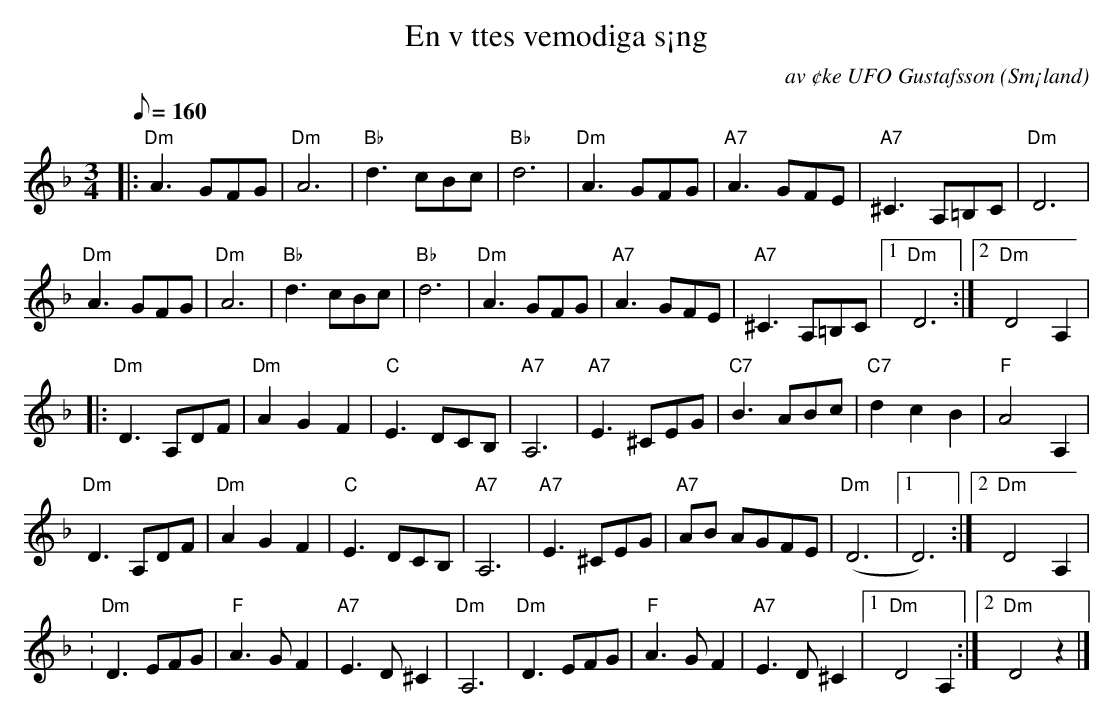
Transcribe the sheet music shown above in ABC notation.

X:1
T:En v ttes vemodiga s¡ng
C:av ¢ke UFO Gustafsson
O:Sm¡land
M:3/4
L:1/8
Q:160
K:F
|: "Dm"A3 GFG | "Dm"A6 | "Bb"d3 cBc | "Bb"d6 | "Dm"A3 GFG | "A7"A3 GFE | "A7"^C3 A,=B,C | "Dm"D6 |
   "Dm"A3 GFG | "Dm"A6 | "Bb"d3 cBc | "Bb"d6 | "Dm"A3 GFG | "A7"A3 GFE | "A7"^C3 A,=B,C |1 "Dm"D6 :|2 "Dm"D4 A,2 |
|: "Dm"D3 A,DF | "Dm"A2 G2 F2 | "C"E3 DCB, | "A7"A,6 | "A7"E3 ^CEG | "C7"B3 ABc | "C7"d2 c2 B2 | "F"A4 A,2 |
   "Dm"D3 A,DF | "Dm"A2 G2 F2 | "C"E3 DCB, | "A7"A,6 | "A7"E3 ^CEG | "A7"AB AGFE | ("Dm"D6 |1 D6) :|2 "Dm"D4 A,2 |
: "Dm"D3 EFG | "F"A3 G F2 | "A7"E3 D ^C2 | "Dm"A,6 | "Dm"D3 EFG | "F"A3 G F2 | "A7"E3 D ^C2 |1 "Dm"D4 A,2 :|2 "Dm"D4 z2 |]
